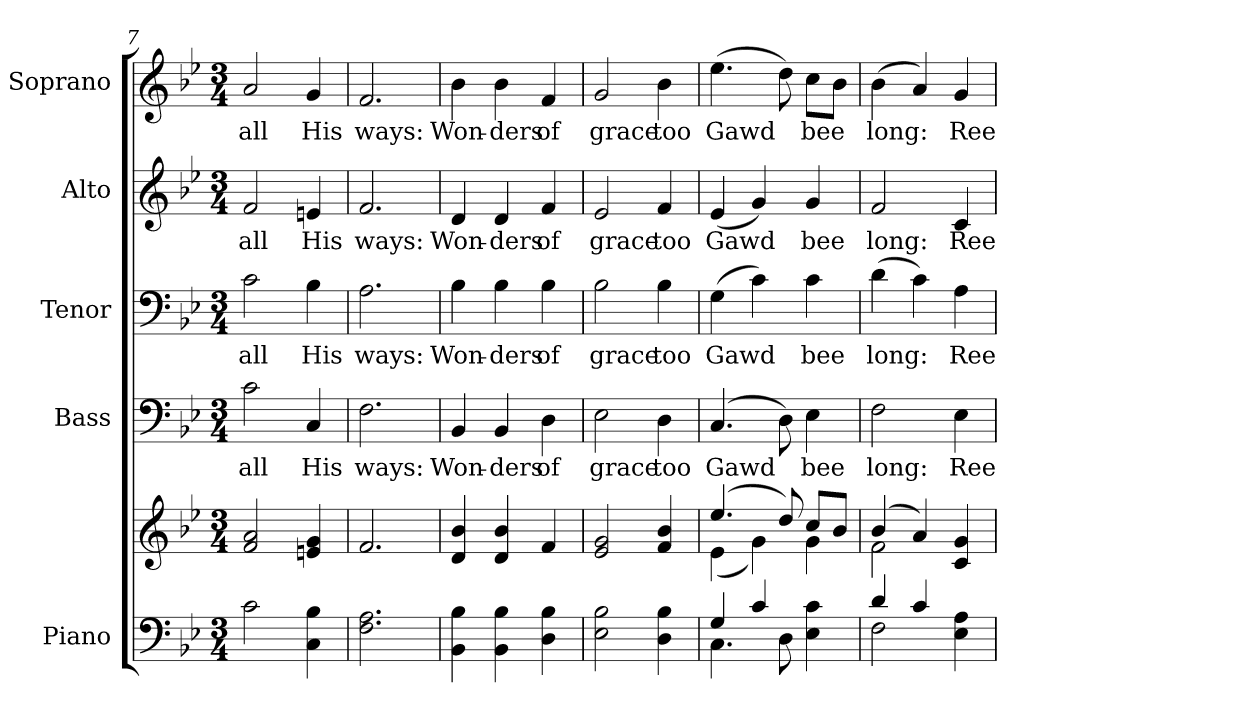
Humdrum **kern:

**kern	**kern	**kern	**text	**kern	**text	**kern	**text	**kern	**text
*part5	*part5	*part4	*part4	*part3	*part3	*part2	*part2	*part1	*part1
*staff6	*staff5	*staff4	*staff4	*staff3	*staff3	*staff2	*staff2	*staff1	*staff1
*I"Piano	*	*I"Bass	*	*I"Tenor	*	*I"Alto	*	*I"Soprano	*
*I'Pno.	*	*I'B.	*	*I'T.	*	*I'A.	*	*I'S.	*
!!LO:PB:g=z
*clefF4	*clefG2	*clefF4	*	*clefF4	*	*clefG2	*	*clefG2	*
*k[b-e-]	*k[b-e-]	*k[b-e-]	*	*k[b-e-]	*	*k[b-e-]	*	*k[b-e-]	*
*B-:	*B-:	*B-:	*	*B-:	*	*B-:	*	*B-:	*
*M3/4	*M3/4	*M3/4	*	*M3/4	*	*M3/4	*	*M3/4	*
=7	=7	=7	=7	=7	=7	=7	=7	=7	=7
!	!	!	!LO:LY:b:color=#000000	!	!	!	!	!	!
!	!	!	!	!	!LO:LY:b:color=#000000	!	!	!	!
!	!	!	!	!	!	!	!LO:LY:b:color=#000000	!	!
!	!	!	!	!	!	!	!	!	!LO:LY:b:color=#000000
2ci\	2fi/ 2ai	2ci\	all	2ci\	all	2fi/	all	2ai/	all
!	!	!	!LO:LY:b:color=#000000	!	!	!	!	!	!
!	!	!	!	!	!LO:LY:b:color=#000000	!	!	!	!
!	!	!	!	!	!	!	!LO:LY:b:color=#000000	!	!
!	!	!	!	!	!	!	!	!	!LO:LY:b:color=#000000
4Ci\ 4B-i	4eni/ 4gi	4Ci/	His	4B-i\	His	4eni/	His	4gi/	His
=8	=8	=8	=8	=8	=8	=8	=8	=8	=8
!	!	!	!LO:LY:b:color=#000000	!	!	!	!	!	!
!	!	!	!	!	!LO:LY:b:color=#000000	!	!	!	!
!	!	!	!	!	!	!	!LO:LY:b:color=#000000	!	!
!	!	!	!	!	!	!	!	!	!LO:LY:b:color=#000000
2.Fi\ 2.Ai	2.fi/	2.Fi\	ways:	2.Ai\	ways:	2.fi/	ways:	2.fi/	ways:
=9	=9	=9	=9	=9	=9	=9	=9	=9	=9
!	!	!	!LO:LY:b:color=#000000	!	!	!	!	!	!
!	!	!	!	!	!LO:LY:b:color=#000000	!	!	!	!
!	!	!	!	!	!	!	!LO:LY:b:color=#000000	!	!
!	!	!	!	!	!	!	!	!	!LO:LY:b:color=#000000
4BB-i\ 4B-i	4di/ 4b-i	4BB-i/	Won-	4B-i\	Won-	4di/	Won-	4b-i\	Won-
!	!	!	!LO:LY:b:color=#000000	!	!	!	!	!	!
!	!	!	!	!	!LO:LY:b:color=#000000	!	!	!	!
!	!	!	!	!	!	!	!LO:LY:b:color=#000000	!	!
!	!	!	!	!	!	!	!	!	!LO:LY:b:color=#000000
4BB-i\ 4B-i	4di/ 4b-i	4BB-i/	-ders	4B-i\	-ders	4di/	-ders	4b-i\	-ders
!	!	!	!LO:LY:b:color=#000000	!	!	!	!	!	!
!	!	!	!	!	!LO:LY:b:color=#000000	!	!	!	!
!	!	!	!	!	!	!	!LO:LY:b:color=#000000	!	!
!	!	!	!	!	!	!	!	!	!LO:LY:b:color=#000000
4Di\ 4B-i	4fi/	4Di\	of	4B-i\	of	4fi/	of	4fi/	of
!!LO:PB:g=z
=10	=10	=10	=10	=10	=10	=10	=10	=10	=10
!	!	!	!LO:LY:b:color=#000000	!	!	!	!	!	!
!	!	!	!	!	!LO:LY:b:color=#000000	!	!	!	!
!	!	!	!	!	!	!	!LO:LY:b:color=#000000	!	!
!	!	!	!	!	!	!	!	!	!LO:LY:b:color=#000000
2E-i\ 2B-i	2e-i/ 2gi	2E-i\	grace	2B-i\	grace	2e-i/	grace	2gi/	grace
!	!	!	!LO:LY:b:color=#000000	!	!	!	!	!	!
!	!	!	!	!	!LO:LY:b:color=#000000	!	!	!	!
!	!	!	!	!	!	!	!LO:LY:b:color=#000000	!	!
!	!	!	!	!	!	!	!	!	!LO:LY:b:color=#000000
4Di\ 4B-i	4fi/ 4b-i	4Di\	too	4B-i\	too	4fi/	too	4b-i\	too
=11	=11	=11	=11	=11	=11	=11	=11	=11	=11
*^	*^	*	*	*	*	*	*	*	*
!	!	!	!	!	!LO:LY:b:color=#000000	!	!	!	!	!	!
!	!	!	!	!	!	!	!LO:LY:b:color=#000000	!	!	!	!
!	!	!	!	!	!	!	!	!	!LO:LY:b:color=#000000	!	!
!	!	!	!	!	!	!	!	!	!	!	!LO:LY:b:color=#000000
4Gi/	4.Ci\	(4.ee-i/	(4e-i\	(4.Ci/	Gawd	(4Gi\	Gawd	(4e-i/	Gawd	(4.ee-i\	Gawd
4ci/	.	.	4gi\)	.	.	4ci\)	.	4gi/)	.	.	.
.	8Di\	8ddi/)	.	8Di\)	.	.	.	.	.	8ddi\)	.
!	!	!	!	!	!LO:LY:b:color=#000000	!	!	!	!	!	!
!	!	!	!	!	!	!	!LO:LY:b:color=#000000	!	!	!	!
!	!	!	!	!	!	!	!	!	!LO:LY:b:color=#000000	!	!
!	!	!	!	!	!	!	!	!	!	!	!LO:LY:b:color=#000000
4E-i\ 4ci	4ryy	8cci/L	4gi\	4E-i\	bee	4ci\	bee	4gi/	bee	8cci\L	bee
.	.	8b-i/J	.	.	.	.	.	.	.	8b-i\J	.
=12	=12	=12	=12	=12	=12	=12	=12	=12	=12	=12	=12
!	!	!	!	!	!LO:LY:b:color=#000000	!	!	!	!	!	!
!	!	!	!	!	!	!	!LO:LY:b:color=#000000	!	!	!	!
!	!	!	!	!	!	!	!	!	!LO:LY:b:color=#000000	!	!
!	!	!	!	!	!	!	!	!	!	!	!LO:LY:b:color=#000000
4di/	2Fi\	(4b-i/	2fi\	2Fi\	long:	(4di\	long:	2fi/	long:	(4b-i\	long:
4ci/	.	4ai/)	.	.	.	4ci\)	.	.	.	4ai/)	.
!	!	!	!	!	!LO:LY:b:color=#000000	!	!	!	!	!	!
!	!	!	!	!	!	!	!LO:LY:b:color=#000000	!	!	!	!
!	!	!	!	!	!	!	!	!	!LO:LY:b:color=#000000	!	!
!	!	!	!	!	!	!	!	!	!	!	!LO:LY:b:color=#000000
4E-i\ 4Ai	4ryy	4ci/ 4gi	4ryy	4E-i\	Ree	4Ai\	Ree	4ci/	Ree	4gi/	Ree
*v	*v	*	*	*	*	*	*	*	*	*	*
*	*v	*v	*	*	*	*	*	*	*	*
=	=	=	=	=	=	=	=	=	=
*-	*-	*-	*-	*-	*-	*-	*-	*-	*-
